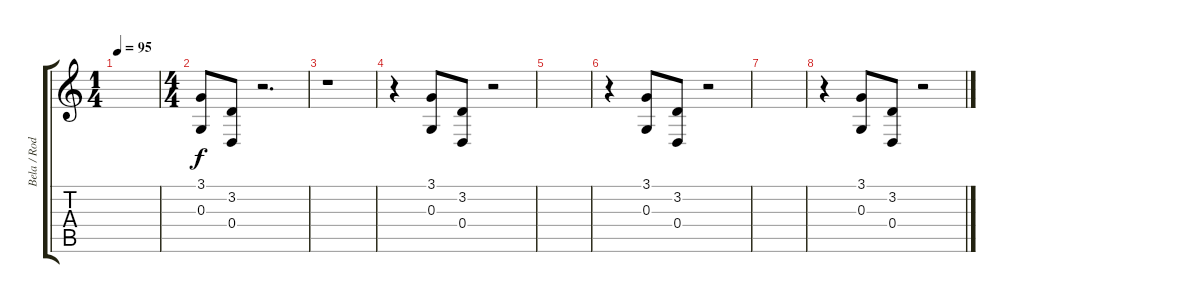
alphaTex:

\track ("Bela / Rod - Gesang" "Bela / Rod") {instrument choiraahs}
\staff {score tabs}
\tuning (E4 B3 G3 D3 A2 E2) {hide}
\ts (1 4)
\tempo 95
\clef g2
\ks c
|
\ts (4 4)
(3.1 0.3).8 (3.2 0.4).8 r.2{d} |
r.1 |
r.4 (3.1 0.3).8 (3.2 0.4).8 r.2 |
|
r.4 (3.1 0.3).8 (3.2 0.4).8 r.2 |
|
r.4 (3.1 0.3).8 (3.2 0.4).8 r.2
